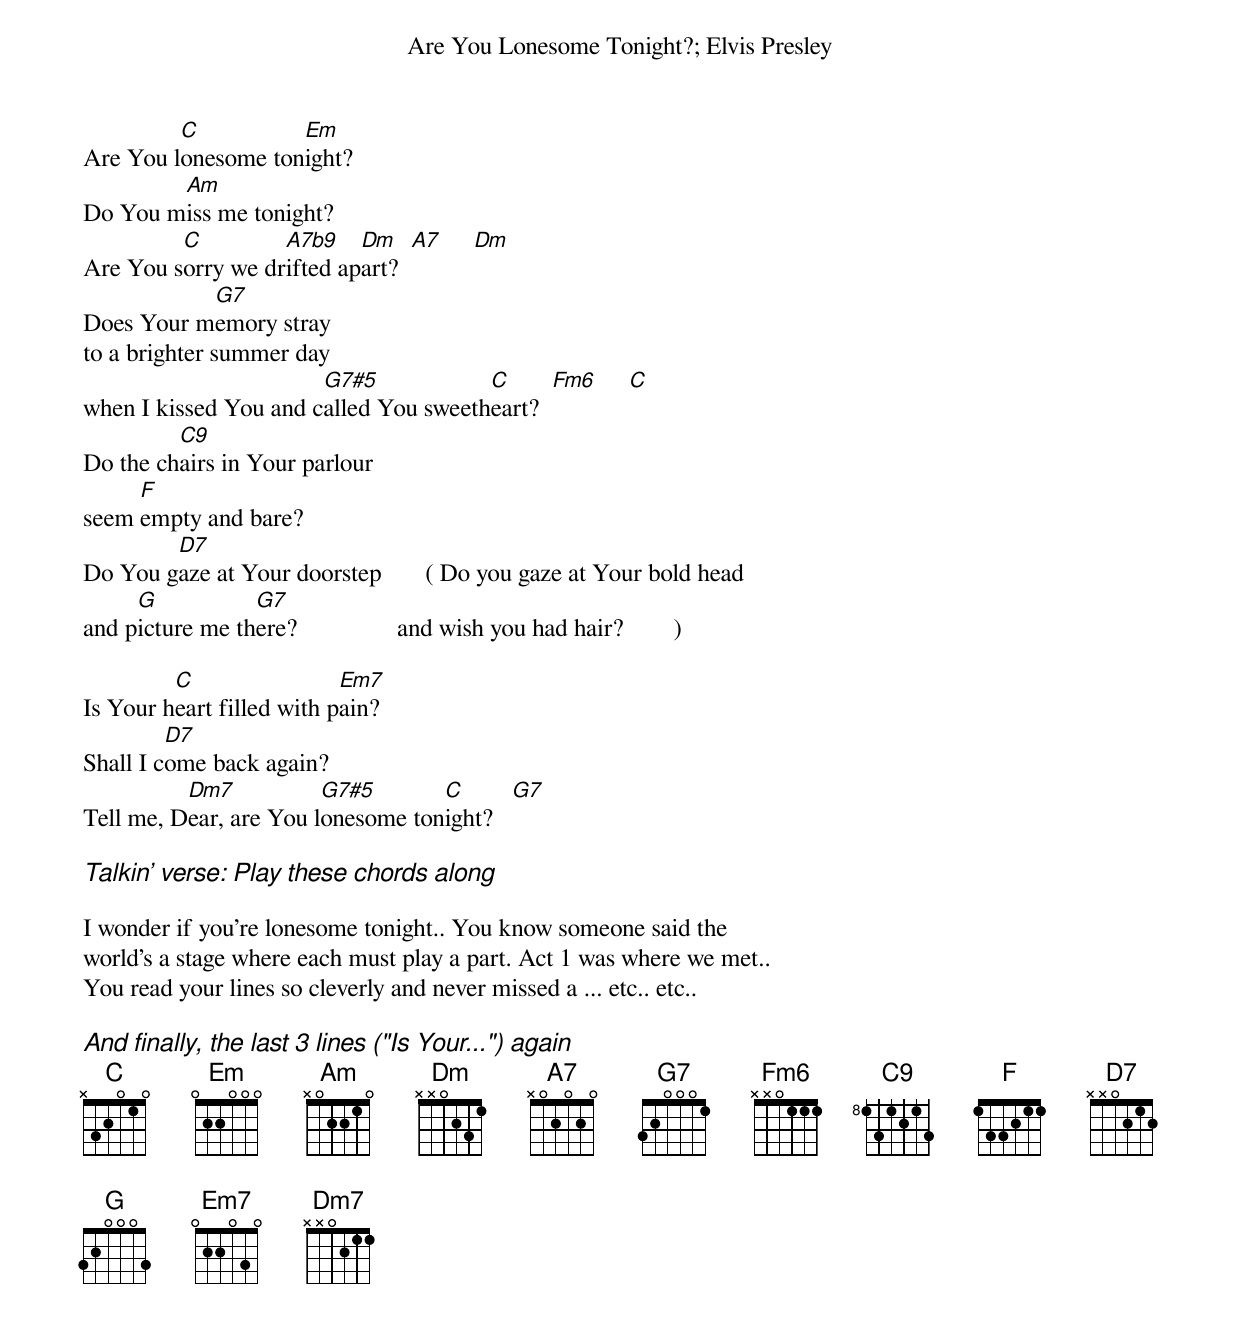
{st:Are You Lonesome Tonight?}
{st:Elvis Presley}

Are You l[C]onesome ton[Em]ight?
Do You m[Am]iss me tonight?
Are You s[C]orry we dr[A7b9]ifted ap[Dm]art?  [A7]     [Dm]
Does Your m[G7]emory stray
to a brighter summer day
when I kissed You and c[G7#5]alled You sweeth[C]eart?  [Fm6]     [C]
Do the ch[C9]airs in Your parlour
seem [F]empty and bare?
Do You g[D7]aze at Your doorstep       ( Do you gaze at Your bold head
and p[G]icture me th[G7]ere?                and wish you had hair?        )

Is Your h[C]eart filled with p[Em7]ain?
Shall I c[D7]ome back again?
Tell me, D[Dm7]ear, are You l[G7#5]onesome ton[C]ight?   [G7]

{ci:Talkin' verse: Play these chords along}

I wonder if you're lonesome tonight.. You know someone said the
world's a stage where each must play a part. Act 1 was where we met..
You read your lines so cleverly and never missed a ... etc.. etc..

{ci:And finally, the last 3 lines ("Is Your...") again}
